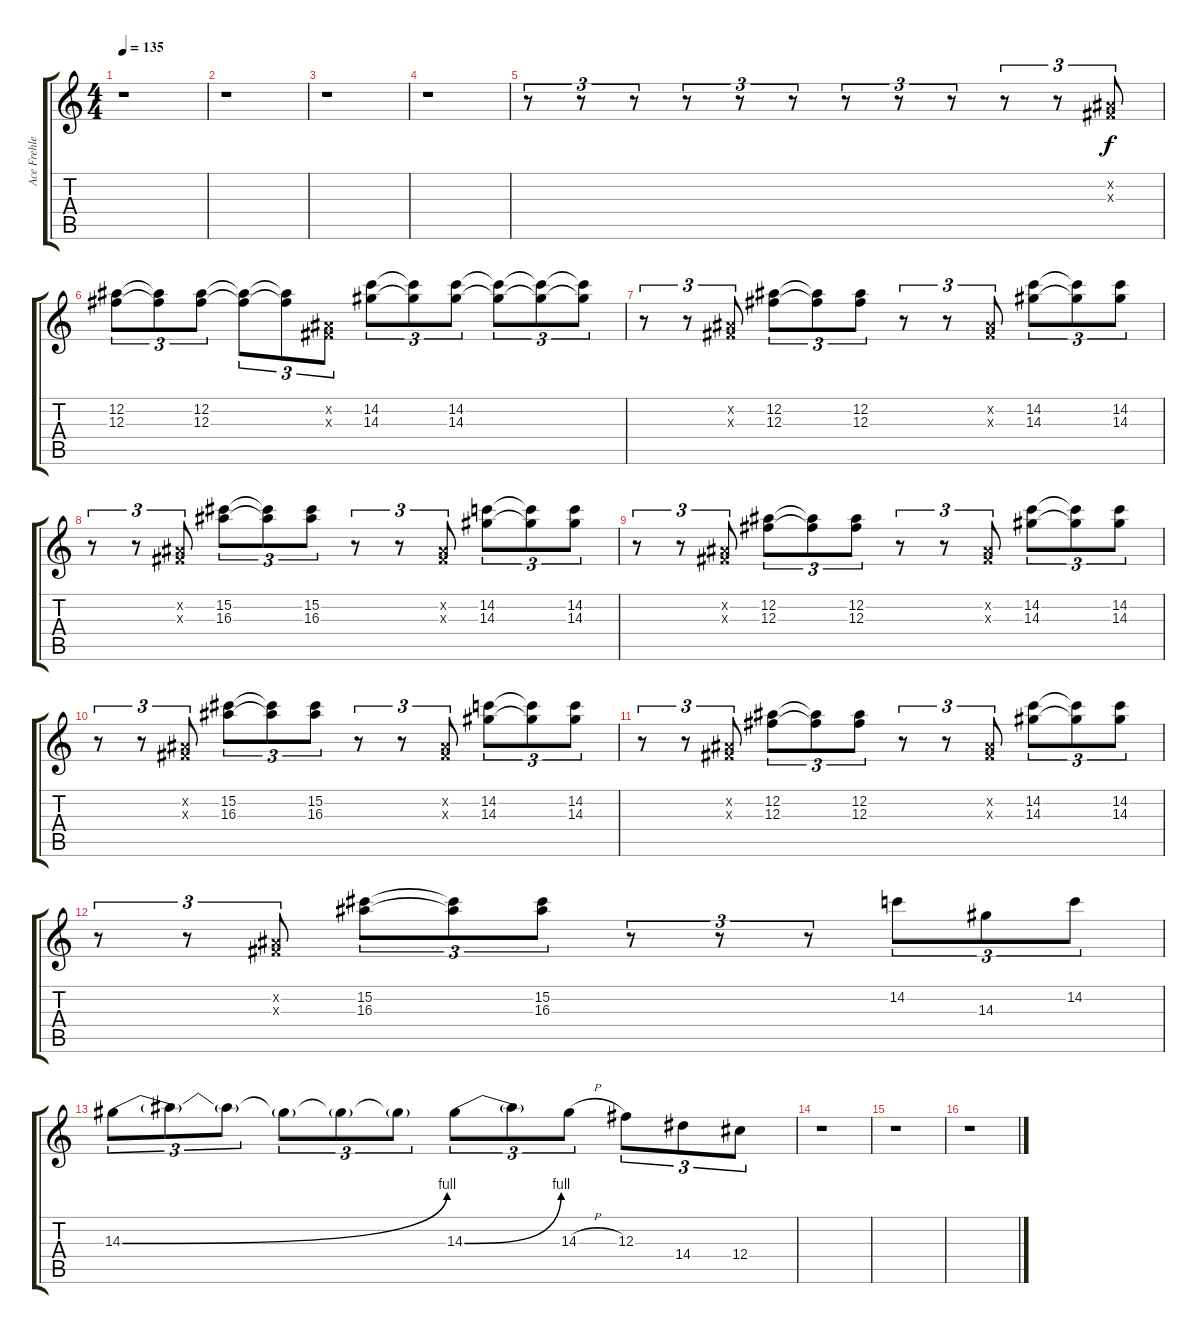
\track ("Ace Frehley" "Ace Frehle") {instrument distortionguitar}
\staff {score tabs}
\tuning (Eb4 Bb3 Gb3 Db3 Ab2 Eb2) {hide}
\ts (4 4)
\tempo 135
\clef g2
\ks c
r.1{dy f} |
r.1 |
r.1 |
r.1 |
r.8{tu (3 2)} r.8{tu (3 2)} r.8{tu (3 2)} r.8{tu (3 2)} r.8{tu (3 2)} r.8{tu (3 2)} r.8{tu (3 2)} r.8{tu (3 2)} r.8{tu (3 2)} r.8{tu (3 2)} r.8{tu (3 2)} (0.2{x} 0.3{x}).8{tu (3 2)} |
(12.2 12.3).8{tu (3 2)} (12.2{t} 12.3{t}).8{tu (3 2)} (12.2 12.3).8{tu (3 2)} (12.2{t} 12.3{t}).8{tu (3 2)} (12.2{t} 12.3{t}).8{tu (3 2)} (0.2{x} 0.3{x}).8{tu (3 2)} (14.2 14.3).8{tu (3 2)} (14.2{t} 14.3{t}).8{tu (3 2)} (14.2 14.3).8{tu (3 2)} (14.2{t} 14.3{t}).8{tu (3 2)} (14.2{t} 14.3{t}).8{tu (3 2)} (14.2{t} 14.3{t}).8{tu (3 2)} |
r.8{tu (3 2)} r.8{tu (3 2)} (0.2{x} 0.3{x}).8{tu (3 2)} (12.2 12.3).8{tu (3 2)} (12.2{t} 12.3{t}).8{tu (3 2)} (12.2 12.3).8{tu (3 2)} r.8{tu (3 2)} r.8{tu (3 2)} (0.2{x} 0.3{x}).8{tu (3 2)} (14.2 14.3).8{tu (3 2)} (14.2{t} 14.3{t}).8{tu (3 2)} (14.2 14.3).8{tu (3 2)} |
r.8{tu (3 2)} r.8{tu (3 2)} (0.2{x} 0.3{x}).8{tu (3 2)} (15.2 16.3).8{tu (3 2)} (15.2{t} 16.3{t}).8{tu (3 2)} (15.2 16.3).8{tu (3 2)} r.8{tu (3 2)} r.8{tu (3 2)} (0.2{x} 0.3{x}).8{tu (3 2)} (14.2 14.3).8{tu (3 2)} (14.2{t} 14.3{t}).8{tu (3 2)} (14.2 14.3).8{tu (3 2)} |
r.8{tu (3 2)} r.8{tu (3 2)} (0.2{x} 0.3{x}).8{tu (3 2)} (12.2 12.3).8{tu (3 2)} (12.2{t} 12.3{t}).8{tu (3 2)} (12.2 12.3).8{tu (3 2)} r.8{tu (3 2)} r.8{tu (3 2)} (0.2{x} 0.3{x}).8{tu (3 2)} (14.2 14.3).8{tu (3 2)} (14.2{t} 14.3{t}).8{tu (3 2)} (14.2 14.3).8{tu (3 2)} |
r.8{tu (3 2)} r.8{tu (3 2)} (0.2{x} 0.3{x}).8{tu (3 2)} (15.2 16.3).8{tu (3 2)} (15.2{t} 16.3{t}).8{tu (3 2)} (15.2 16.3).8{tu (3 2)} r.8{tu (3 2)} r.8{tu (3 2)} (0.2{x} 0.3{x}).8{tu (3 2)} (14.2 14.3).8{tu (3 2)} (14.2{t} 14.3{t}).8{tu (3 2)} (14.2 14.3).8{tu (3 2)} |
r.8{tu (3 2)} r.8{tu (3 2)} (0.2{x} 0.3{x}).8{tu (3 2)} (12.2 12.3).8{tu (3 2)} (12.2{t} 12.3{t}).8{tu (3 2)} (12.2 12.3).8{tu (3 2)} r.8{tu (3 2)} r.8{tu (3 2)} (0.2{x} 0.3{x}).8{tu (3 2)} (14.2 14.3).8{tu (3 2)} (14.2{t} 14.3{t}).8{tu (3 2)} (14.2 14.3).8{tu (3 2)} |
r.8{tu (3 2)} r.8{tu (3 2)} (0.2{x} 0.3{x}).8{tu (3 2)} (15.2 16.3).8{tu (3 2)} (15.2{t} 16.3{t}).8{tu (3 2)} (15.2 16.3).8{tu (3 2)} r.8{tu (3 2)} r.8{tu (3 2)} r.8{tu (3 2)} 14.2.8{tu (3 2)} 14.3.8{tu (3 2)} 14.2.8{tu (3 2)} |
14.3{be (bend 0 0 60 4)}.8{tu (3 2)} 14.3{t}.8{tu (3 2)} 14.3{t}.8{tu (3 2)} 14.3{t}.8{tu (3 2)} 14.3{t}.8{tu (3 2)} 14.3{t}.8{tu (3 2)} 14.3{be (bend 0 0 60 4)}.8{tu (3 2)} 14.3{t}.8{tu (3 2)} 14.3{h}.8{tu (3 2)} 12.3.8{tu (3 2)} 14.4.8{tu (3 2)} 12.4.8{tu (3 2)} |
r.1 |
r.1 |
r.1
